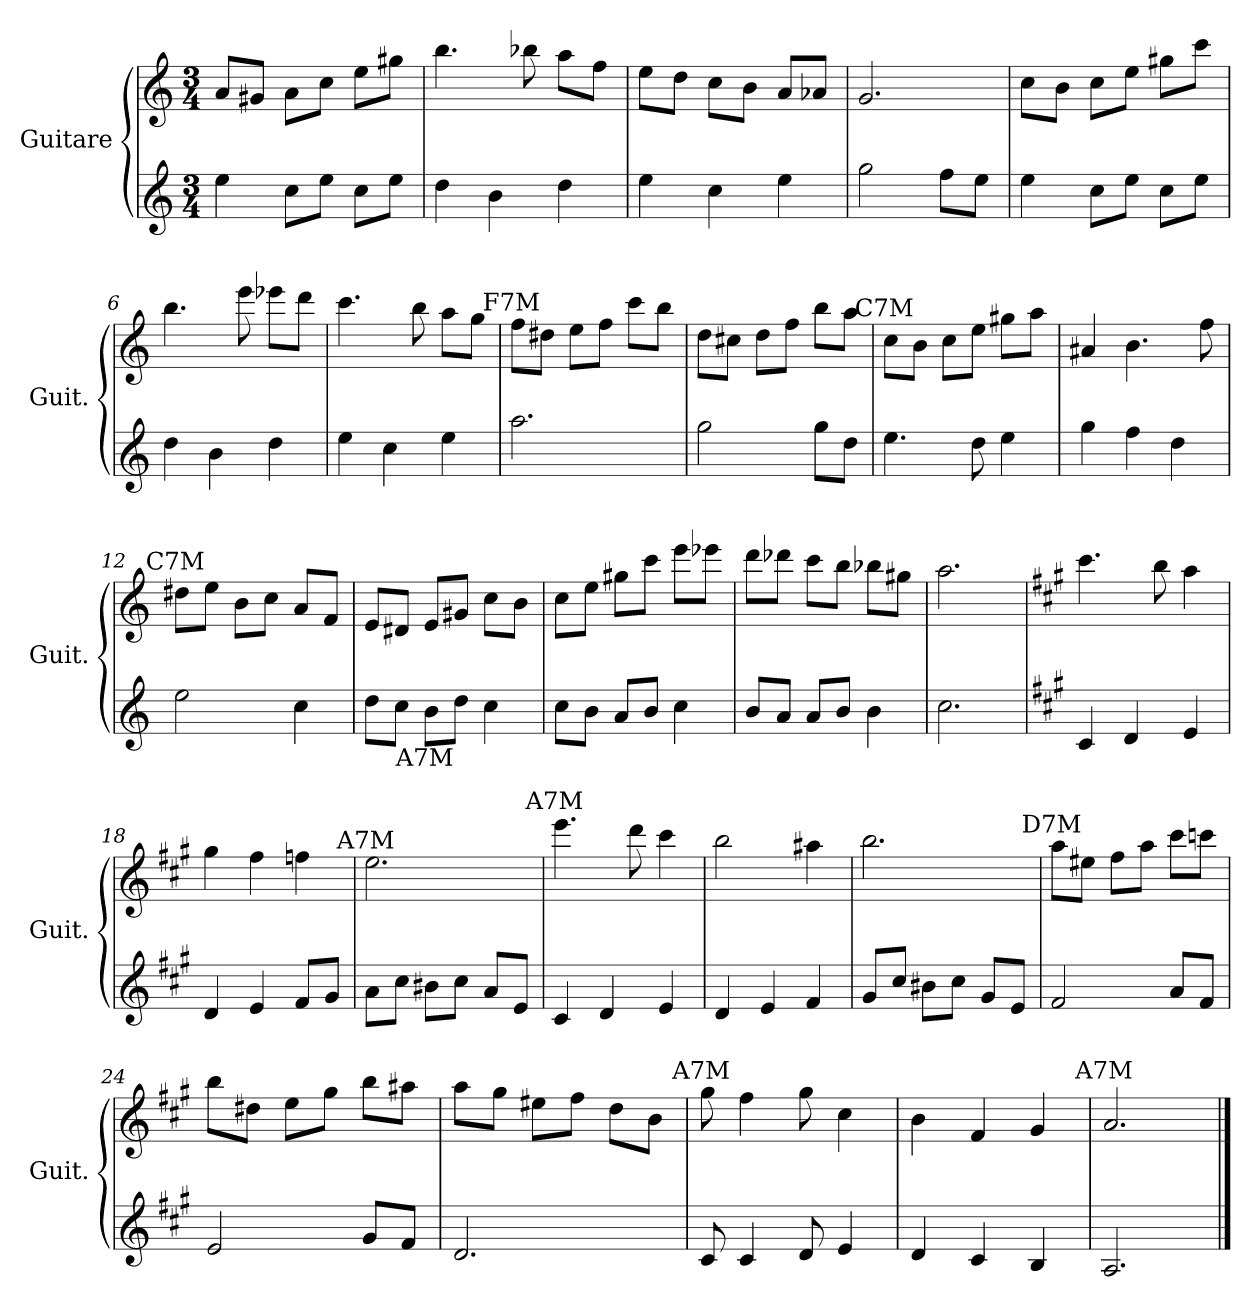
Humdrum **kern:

**kern	**kern
*part2	*part1
*staff2	*staff1
*I"Guitare	*
*I'Guit.	*
*clefG2	*clefG2
*ITrd7c12	*
*k[]	*k[]
*C:	*C:
*M3/4	*M3/4
=1	=1
4e\	8a/L
.	8g#X/J
8c\L	8a\L
8e\J	8cc\J
8c\L	8ee\L
8e\J	8gg#X\J
=2	=2
4d\	4.bb\
4B\	.
.	8bb-X\
4d\	8aa\L
.	8ff\J
=3	=3
4e\	8ee\L
.	8dd\J
4c\	8cc\L
.	8b\J
4e\	8a/L
.	8a-X/J
=4	=4
2g\	2.g/
8f\L	.
8e\J	.
!!LO:LB:g=z
=5	=5
4e\	8cc\L
.	8b\J
8c\L	8cc\L
8e\J	8ee\J
8c\L	8gg#X\L
8e\J	8ccc\J
=6	=6
4d\	4.bb\
4B\	.
.	8eee\
4d\	8eee-X\L
.	8ddd\J
=7	=7
4e\	4.ccc\
4c\	.
.	8bb\
4e\	8aa\L
.	8gg\J
=8	=8
!	!LO:TX:a:cj:t=F7M
2.a\	8ff\L
.	8dd#X\J
.	8ee\L
.	8ff\J
.	8ccc\L
.	8bb\J
!!LO:LB:g=z
=9	=9
2g\	8dd\L
.	8cc#X\J
.	8dd\L
.	8ff\J
8g\L	8bb\L
8d\J	8aa\J
=10	=10
!	!LO:TX:a:cj:t=C7M
4.e\	8cc\L
.	8b\J
.	8cc\L
8d\	8ee\J
4e\	8gg#X\L
.	8aa\J
=11	=11
4g\	4a#X/
4f\	4.b\
4d\	.
.	8ff\
=12	=12
!	!LO:TX:a:cj:t=C7M
2e\	8dd#X\L
.	8ee\J
.	8b\L
.	8cc\J
4c\	8a/L
.	8f/J
!!LO:LB:g=z
=13	=13
8d\L	8e/L
8c\J	8d#X/J
!LO:TX:b:cj:t=A7M	!
8B\L	8e/L
8d\J	8g#X/J
4c\	8cc\L
.	8b\J
=14	=14
8c\L	8cc\L
8B\J	8ee\J
8A/L	8gg#X\L
8B/J	8ccc\J
4c\	8eee\L
.	8eee-X\J
=15	=15
8B/L	8ddd\L
8A/J	8ddd-X\J
8A/L	8ccc\L
8B/J	8bb\J
4B\	8bb-X\L
.	8gg#X\J
=16	=16
2.c\	2.aa\
!!LO:LB:g=z
=17	=17
*k[f#c#g#]	*k[f#c#g#]
*A:	*A:
4C#/	4.ccc#\
4D/	.
.	8bb\
4E/	4aa\
=18	=18
4D/	4gg#\
4E/	4ff#\
8F#/L	4ffn\
8G#/J	.
=19	=19
!	!LO:TX:a:cj:t=A7M
8A\L	2.ee\
8c#\J	.
8B#X\L	.
8c#\J	.
8A/L	.
8E/J	.
=20	=20
!	!LO:TX:a:cj:t=A7M
4C#/	4.eee\
4D/	.
.	8ddd\
4E/	4ccc#\
!!LO:PB:g=z
=21	=21
4D/	2bb\
4E/	.
4F#/	4aa#X\
=22	=22
8G#/L	2.bb\
8c#/J	.
8B#X\L	.
8c#\J	.
8G#/L	.
8E/J	.
=23	=23
!	!LO:TX:a:cj:t=D7M
2F#/	8aa\L
.	8ee#X\J
.	8ff#\L
.	8aa\J
8A/L	8ccc#\L
8F#/J	8cccn\J
=24	=24
2E/	8bb\L
.	8dd#X\J
.	8ee\L
.	8gg#\J
8G#/L	8bb\L
8F#/J	8aa#X\J
!!LO:LB:g=z
=25	=25
2.D/	8aa\L
.	8gg#\J
.	8ee#X\L
.	8ff#\J
.	8dd\L
.	8b\J
=26	=26
!	!LO:TX:a:cj:t=A7M
8C#/	8gg#\
4C#/	4ff#\
8D/	8gg#\
4E/	4cc#\
=27	=27
4D/	4b\
4C#/	4f#/
4BB/	4g#/
=28	=28
!	!LO:TX:a:cj:t=A7M
2.AA/	2.a/
==	==
*-	*-
